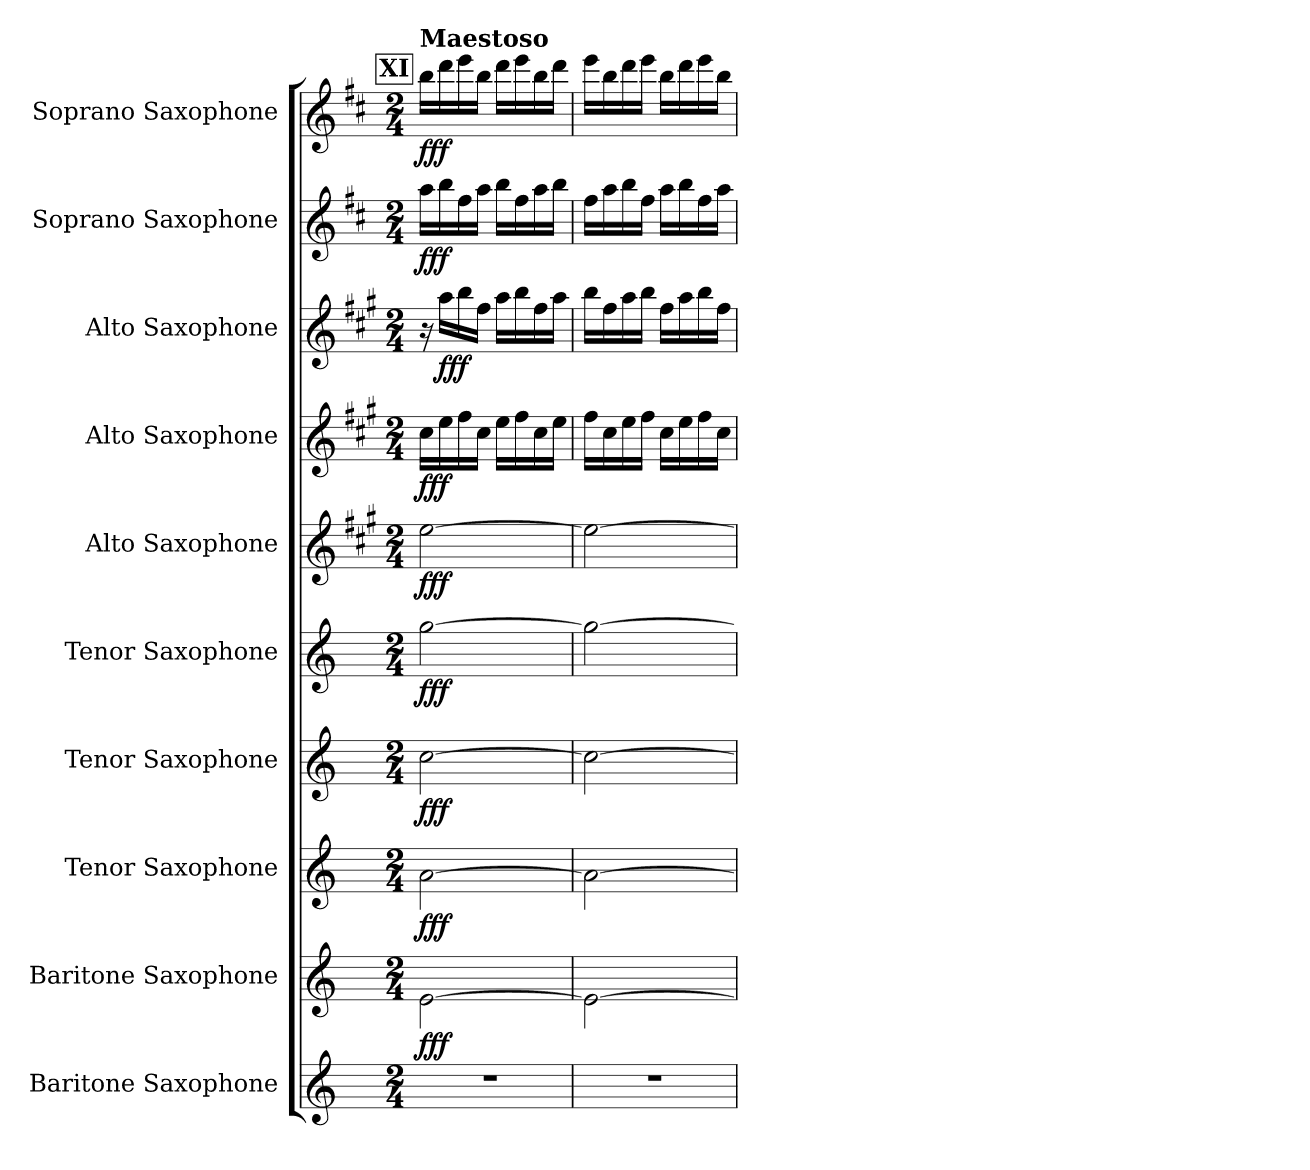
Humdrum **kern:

**kern	**kern	**dynam	**kern	**dynam	**kern	**dynam	**kern	**dynam	**kern	**dynam	**kern	**dynam	**kern	**dynam	**kern	**dynam	**kern	**dynam
*part10	*part9	*part9	*part8	*part8	*part7	*part7	*part6	*part6	*part5	*part5	*part4	*part4	*part3	*part3	*part2	*part2	*part1	*part1
*staff10	*staff9	*staff9	*staff8	*staff8	*staff7	*staff7	*staff6	*staff6	*staff5	*staff5	*staff4	*staff4	*staff3	*staff3	*staff2	*staff2	*staff1	*staff1
*I"Baritone Saxophone	*I"Baritone Saxophone	*	*I"Tenor Saxophone	*	*I"Tenor Saxophone	*	*I"Tenor Saxophone	*	*I"Alto Saxophone	*	*I"Alto Saxophone	*	*I"Alto Saxophone	*	*I"Soprano Saxophone	*	*I"Soprano Saxophone	*
*I'Bar. Sax.	*I'Bar. Sax.	*	*I'T. Sax.	*	*I'T. Sax.	*	*I'T. Sax.	*	*I'A. Sax.	*	*I'A. Sax.	*	*I'A. Sax.	*	*I'S. Sax.	*	*I'S. Sax.	*
*clefG2	*clefG2	*	*clefG2	*	*clefG2	*	*clefG2	*	*clefG2	*	*clefG2	*	*clefG2	*	*clefG2	*	*clefG2	*
*ITrd12c21	*ITrd12c21	*	*ITrd8c14	*	*ITrd8c14	*	*ITrd8c14	*	*ITrd5c9	*	*ITrd5c9	*	*ITrd5c9	*	*ITrd1c2	*	*ITrd1c2	*
*k[]	*k[]	*	*k[]	*	*k[]	*	*k[]	*	*k[]	*	*k[]	*	*k[]	*	*k[]	*	*k[]	*
*M2/4	*M2/4	*	*M2/4	*	*M2/4	*	*M2/4	*	*M2/4	*	*M2/4	*	*M2/4	*	*M2/4	*	*M2/4	*
!!LO:REH:place=s1:a:B:fs=14:t=XI
=259	=259	=259	=259	=259	=259	=259	=259	=259	=259	=259	=259	=259	=259	=259	=259	=259	=259	=259
!	!	!	!	!	!	!	!	!	!	!	!	!	!	!	!	!	!LO:TX:a:B:t=Maestoso	!
!	!	!LO:DY:b	!	!LO:DY:b	!	!LO:DY:b	!	!LO:DY:b	!	!LO:DY:b	!	!LO:DY:b	!	!	!	!LO:DY:b	!	!LO:DY:b
2r	[2E\	fff	[2A\	fff	[2c\	fff	[2g\	fff	[2g\	fff	16e\LL	fff	16r	.	16gg\LL	fff	16aa\LL	fff
!	!	!	!	!	!	!	!	!	!	!	!	!	!	!LO:DY:b	!	!	!	!
.	.	.	.	.	.	.	.	.	.	.	16g\	.	16cc\LL	fff	16aa\	.	16ccc\	.
.	.	.	.	.	.	.	.	.	.	.	16a\	.	16dd\	.	16ee\	.	16ddd\	.
.	.	.	.	.	.	.	.	.	.	.	16e\JJ	.	16a\JJ	.	16gg\JJ	.	16aa\JJ	.
.	.	.	.	.	.	.	.	.	.	.	16g\LL	.	16cc\LL	.	16aa\LL	.	16ccc\LL	.
.	.	.	.	.	.	.	.	.	.	.	16a\	.	16dd\	.	16ee\	.	16ddd\	.
.	.	.	.	.	.	.	.	.	.	.	16e\	.	16a\	.	16gg\	.	16aa\	.
.	.	.	.	.	.	.	.	.	.	.	16g\JJ	.	16cc\JJ	.	16aa\JJ	.	16ccc\JJ	.
=260	=260	=260	=260	=260	=260	=260	=260	=260	=260	=260	=260	=260	=260	=260	=260	=260	=260	=260
2r	2E\_	.	2A\_	.	2c\_	.	2g\_	.	2g\_	.	16a\LL	.	16dd\LL	.	16ee\LL	.	16ddd\LL	.
.	.	.	.	.	.	.	.	.	.	.	16e\	.	16a\	.	16gg\	.	16aa\	.
.	.	.	.	.	.	.	.	.	.	.	16g\	.	16cc\	.	16aa\	.	16ccc\	.
.	.	.	.	.	.	.	.	.	.	.	16a\JJ	.	16dd\JJ	.	16ee\JJ	.	16ddd\JJ	.
.	.	.	.	.	.	.	.	.	.	.	16e\LL	.	16a\LL	.	16gg\LL	.	16aa\LL	.
.	.	.	.	.	.	.	.	.	.	.	16g\	.	16cc\	.	16aa\	.	16ccc\	.
.	.	.	.	.	.	.	.	.	.	.	16a\	.	16dd\	.	16ee\	.	16ddd\	.
.	.	.	.	.	.	.	.	.	.	.	16e\JJ	.	16a\JJ	.	16gg\JJ	.	16aa\JJ	.
=	=	=	=	=	=	=	=	=	=	=	=	=	=	=	=	=	=	=
*-	*-	*-	*-	*-	*-	*-	*-	*-	*-	*-	*-	*-	*-	*-	*-	*-	*-	*-
